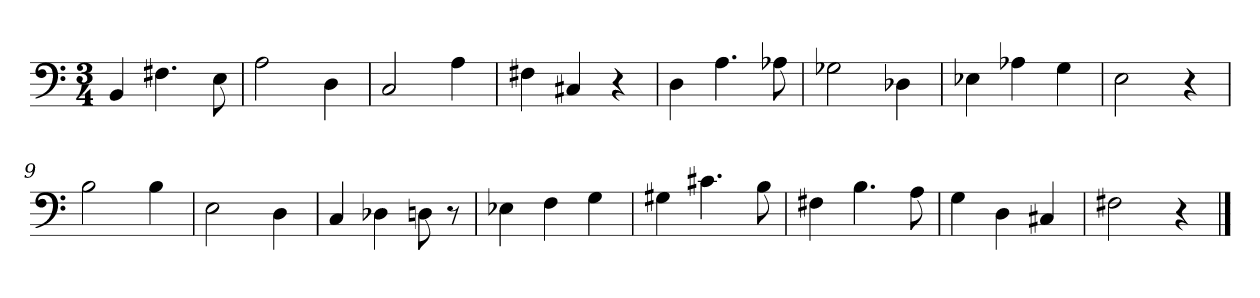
**kern
*part1
*staff1
*clefF4
*k[]
*C:
*M3/4
=1
4BB/
4.F#X\
8E\
=2
2A\
4D\
=3
2C/
4A\
=4
4F#X\
4C#X/
4r
=5
4D\
4.A\
8A-X\
=6
2G-X\
4D-X\
=7
4E-X\
4A-X\
4G\
!!LO:LB:g=z
=8
2E\
4r
=9
2B\
4B\
=10
2E\
4D\
=11
4C/
4D-X\
8Dn\
8r
=12
4E-X\
4F\
4G\
=13
4G#X\
4.c#X\
8B\
=14
4F#X\
4.B\
8A\
!!LO:LB:g=z
=15
4G\
4D\
4C#X/
=16
2F#X\
4r
==
*-
